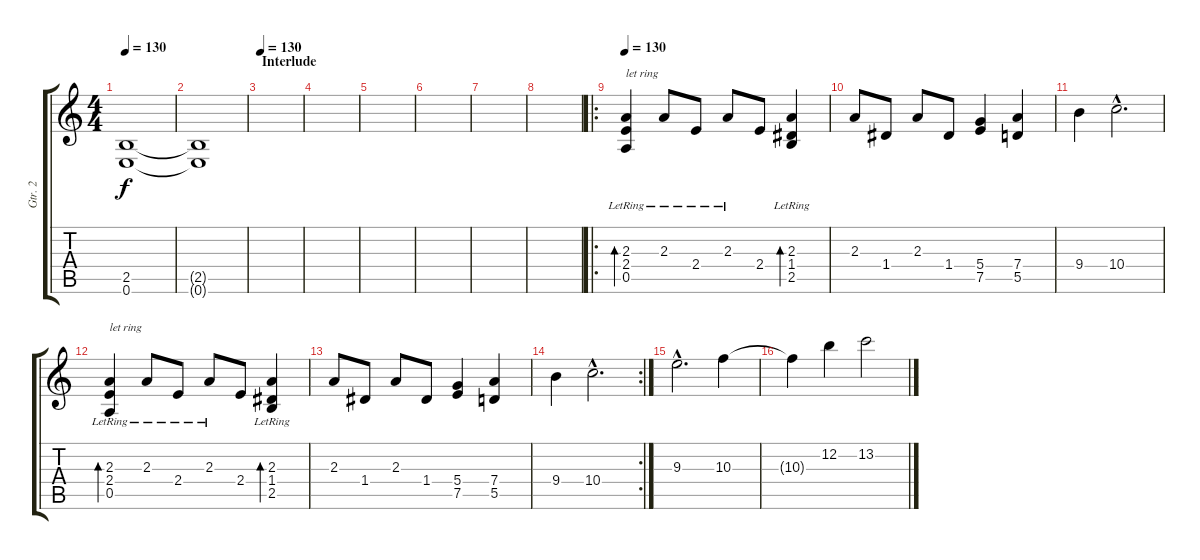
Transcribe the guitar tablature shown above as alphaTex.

\track ("Gtr. 2" "Gtr. 2") {instrument distortionguitar}
\staff {score tabs}
\tuning (E4 B3 G3 D3 A2 E2) {hide}
\ts (4 4)
\tempo 130
\clef g2
\ks c
(2.5 0.6).1{dy f} |
(2.5{t} 0.6{t}).1 |
\section ("" "Interlude")
\tempo 130
|
|
|
|
|
|
\ro
\tempo 130
(2.3 2.4{lr} 0.5{lr}).4{bd 120 txt "let ring"} 2.3{lr}.8 2.4{lr}.8 2.3{lr}.8 2.4.8 (2.3 1.4{lr} 2.5{lr}).4{bd 120} |
2.3.8 1.4.8 2.3.8 1.4.8 (5.4 7.5).4 (7.4 5.5).4 |
9.4.4 10.4{hac}.2{d} |
(2.3 2.4{lr} 0.5{lr}).4{bd 120 txt "let ring"} 2.3{lr}.8 2.4{lr}.8 2.3{lr}.8 2.4.8 (2.3 1.4{lr} 2.5{lr}).4{bd 120} |
2.3.8 1.4.8 2.3.8 1.4.8 (5.4 7.5).4 (7.4 5.5).4 |
\rc 2
9.4.4 10.4{hac}.2{d} |
9.3{hac}.2{d} 10.3.4 |
10.3{t}.4 12.2.4 13.2.2
